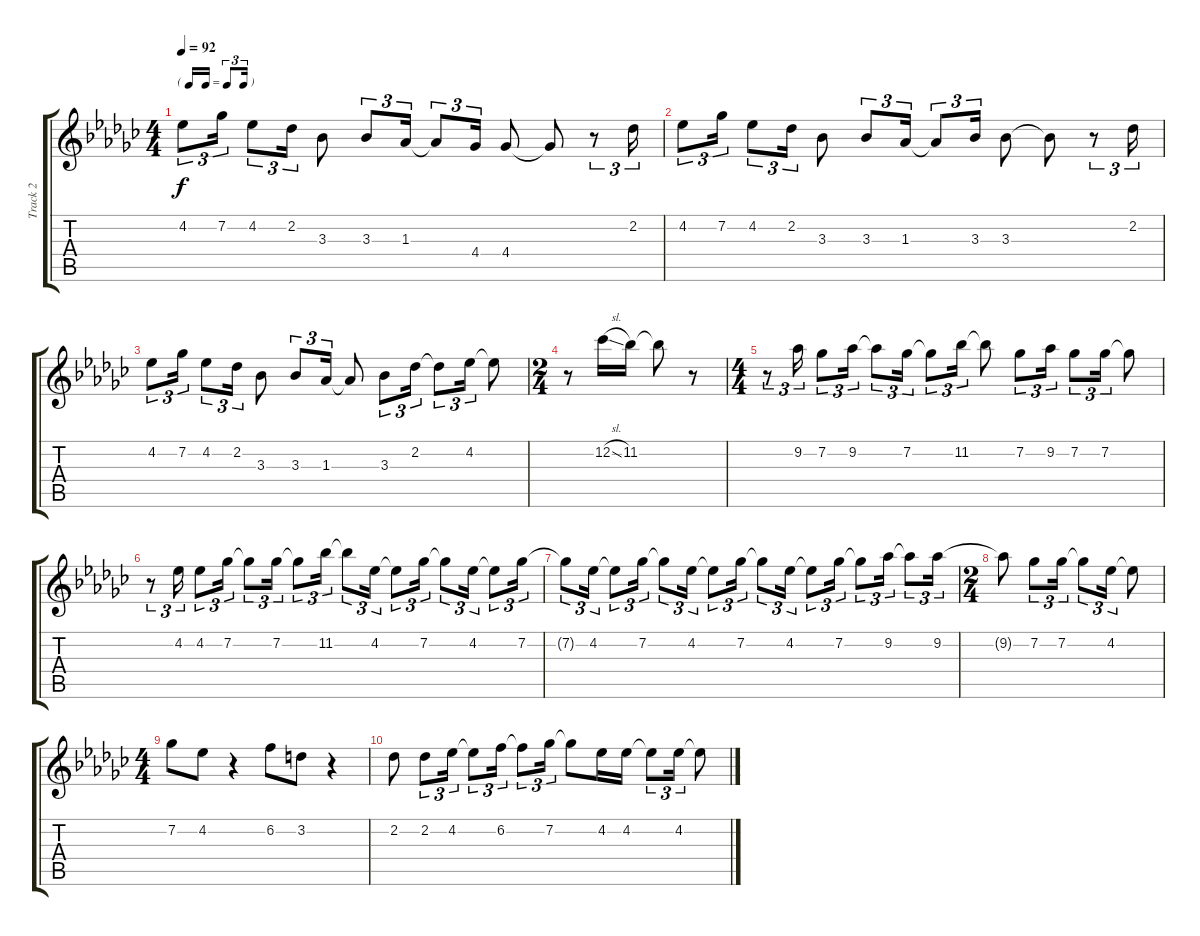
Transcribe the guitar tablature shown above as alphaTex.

\track ("Track 2" "Track 2") {instrument acousticguitarnylon}
\staff {score tabs}
\tuning (E4 B3 G3 D3 A2 E2) {hide}
\ts (4 4)
\tf triplet16th
\tempo 92
\clef g2
\ks ebminor
4.2.8{tu (3 2) dy f} 7.2.16{tu (3 2)} 4.2.8{tu (3 2)} 2.2.16{tu (3 2)} 3.3.8 3.3.8{tu (3 2)} 1.3.16{tu (3 2)} 1.3{t}.8{tu (3 2)} 4.4.16{tu (3 2)} 4.4.8 4.4{t}.8 r.8{tu (3 2)} 2.2.16{tu (3 2)} |
4.2.8{tu (3 2)} 7.2.16{tu (3 2)} 4.2.8{tu (3 2)} 2.2.16{tu (3 2)} 3.3.8 3.3.8{tu (3 2)} 1.3.16{tu (3 2)} 1.3{t}.8{tu (3 2)} 3.3.16{tu (3 2)} 3.3.8 3.3{t}.8 r.8{tu (3 2)} 2.2.16{tu (3 2)} |
4.2.8{tu (3 2)} 7.2.16{tu (3 2)} 4.2.8{tu (3 2)} 2.2.16{tu (3 2)} 3.3.8 3.3.8{tu (3 2)} 1.3.16{tu (3 2)} 1.3{t}.8 3.3.8{tu (3 2)} 2.2.16{tu (3 2)} 2.2{t}.8{tu (3 2)} 4.2.16{tu (3 2)} 4.2{t}.8 |
\ts (2 4)
r.8 12.2{sl}.16 11.2.16 11.2{t}.8 r.8 |
\ts (4 4)
r.8{tu (3 2)} 9.2.16{tu (3 2)} 7.2.8{tu (3 2)} 9.2.16{tu (3 2)} 9.2{t}.8{tu (3 2)} 7.2.16{tu (3 2)} 7.2{t}.8{tu (3 2)} 11.2.16{tu (3 2)} 11.2{t}.8 7.2.8{tu (3 2)} 9.2.16{tu (3 2)} 7.2.8{tu (3 2)} 7.2.16{tu (3 2)} 7.2{t}.8 |
r.8{tu (3 2)} 4.2.16{tu (3 2)} 4.2.8{tu (3 2)} 7.2.16{tu (3 2)} 7.2{t}.8{tu (3 2)} 7.2.16{tu (3 2)} 7.2{t}.8{tu (3 2)} 11.2.16{tu (3 2)} 11.2{t}.8{tu (3 2)} 4.2.16{tu (3 2)} 4.2{t}.8{tu (3 2)} 7.2.16{tu (3 2)} 7.2{t}.8{tu (3 2)} 4.2.16{tu (3 2)} 4.2{t}.8{tu (3 2)} 7.2.16{tu (3 2)} |
7.2{t}.8{tu (3 2)} 4.2.16{tu (3 2)} 4.2{t}.8{tu (3 2)} 7.2.16{tu (3 2)} 7.2{t}.8{tu (3 2)} 4.2.16{tu (3 2)} 4.2{t}.8{tu (3 2)} 7.2.16{tu (3 2)} 7.2{t}.8{tu (3 2)} 4.2.16{tu (3 2)} 4.2{t}.8{tu (3 2)} 7.2.16{tu (3 2)} 7.2{t}.8{tu (3 2)} 9.2.16{tu (3 2)} 9.2{t}.8{tu (3 2)} 9.2.16{tu (3 2)} |
\ts (2 4)
9.2{t}.8 7.2.8{tu (3 2)} 7.2.16{tu (3 2)} 7.2{t}.8{tu (3 2)} 4.2.16{tu (3 2)} 4.2{t}.8 |
\ts (4 4)
7.2.8 4.2.8 r.4 6.2.8 3.2.8 r.4 |
2.2.8 2.2.8{tu (3 2)} 4.2.16{tu (3 2)} 4.2{t}.8{tu (3 2)} 6.2.16{tu (3 2)} 6.2{t}.8{tu (3 2)} 7.2.16{tu (3 2)} 7.2{t}.8 4.2.16 4.2.16 4.2{t}.8{tu (3 2)} 4.2.16{tu (3 2)} 4.2{t}.8
